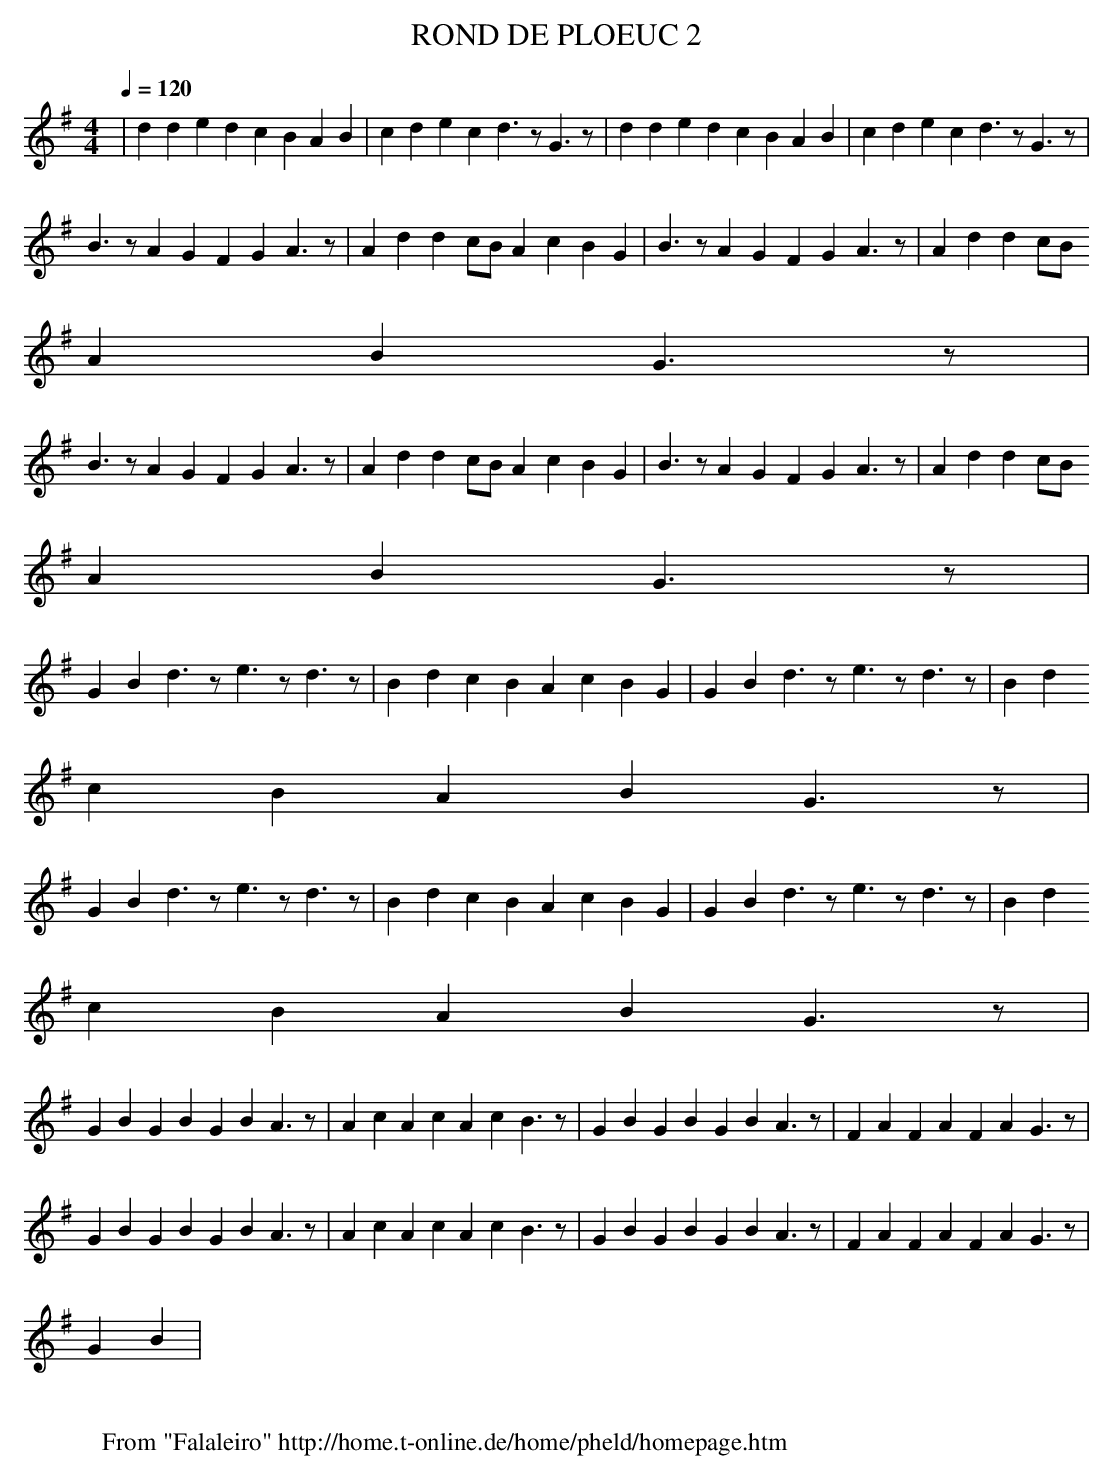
X:1
T:ROND DE PLOEUC 2
M:4/4
L:1/4
Q:1/4=120
K:G
|dded cBAB|cdec d3/2 z/2 G3/2 z/2 |dded cBAB|cdec d3/2 z/2 G3/2 z/2 |
B3/2 z/2 AG FGA3/2 z/2 |Addc/2B/2 AcBG|B3/2 z/2 AG FGA3/2 z/2 |Addc/2B/2
 ABG3/2 z/2 |
B3/2 z/2 AG FGA3/2 z/2 |Addc/2B/2 AcBG|B3/2 z/2 AG FGA3/2 z/2 |Addc/2B/2
 ABG3/2 z/2 |
GBd3/2 z/2 e3/2 z/2 d3/2 z/2 |BdcB AcBG|GBd3/2 z/2 e3/2 z/2 d3/2 z/2 |Bd
cB ABG3/2 z/2 |
GBd3/2 z/2 e3/2 z/2 d3/2 z/2 |BdcB AcBG|GBd3/2 z/2 e3/2 z/2 d3/2 z/2 |Bd
cB ABG3/2 z/2 |
GBGB GBA3/2 z/2 |AcAc AcB3/2 z/2 |GBGB GBA3/2 z/2 |FAFA FAG3/2 z/2 |
GBGB GBA3/2 z/2 |AcAc AcB3/2 z/2 |GBGB GBA3/2 z/2 |FAFA FAG3/2 z/2 |
GB|
W:
W: From "Falaleiro" http://home.t-online.de/home/pheld/homepage.htm
